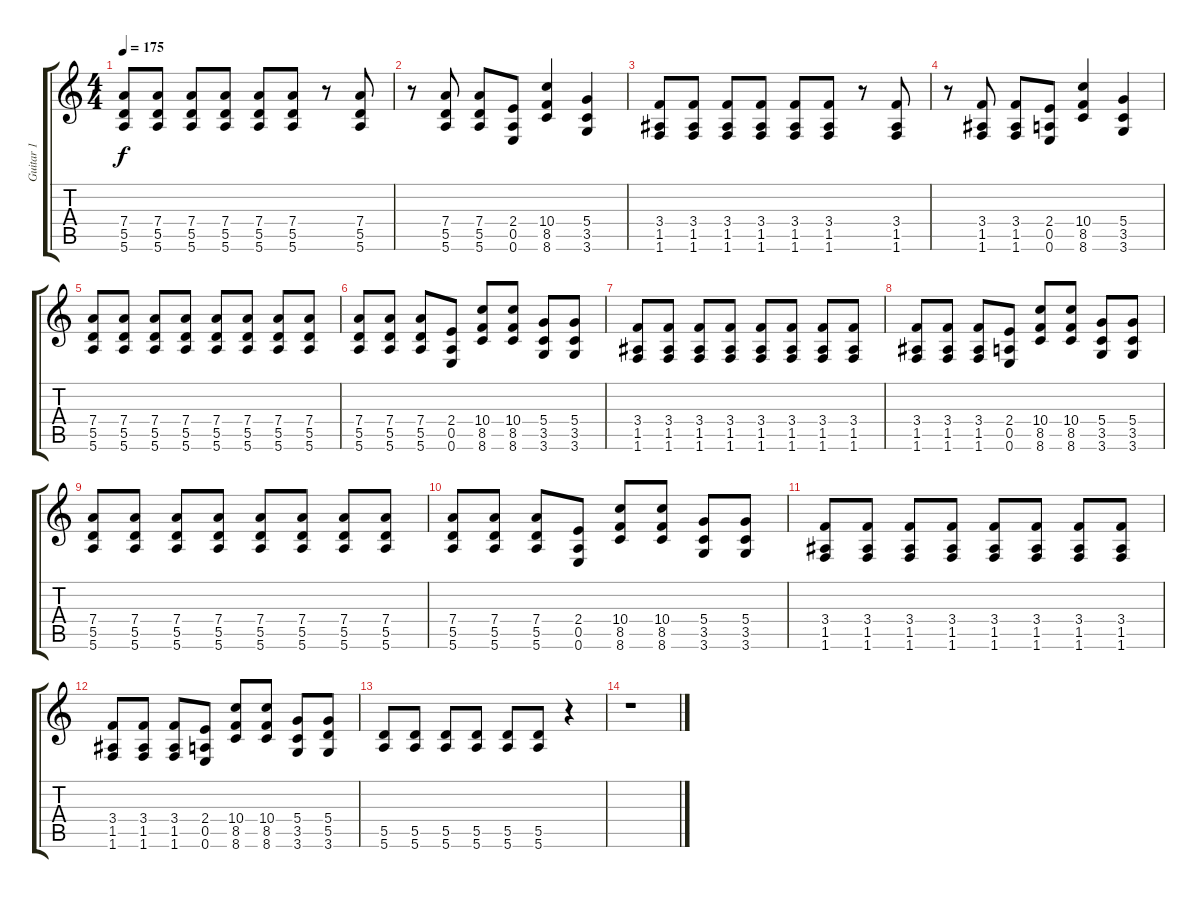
\track ("Guitar 1" "Guitar 1") {instrument overdrivenguitar}
\staff {score tabs}
\tuning (E4 B3 G3 D3 A2 E2) {hide}
\ts (4 4)
\tempo 175
\clef g2
\ks c
(7.4 5.5 5.6).8{dy f volume 15} (7.4 5.5 5.6).8 (7.4 5.5 5.6).8 (7.4 5.5 5.6).8 (7.4 5.5 5.6).8 (7.4 5.5 5.6).8 r.8 (7.4 5.5 5.6).8 |
r.8 (7.4 5.5 5.6).8 (7.4 5.5 5.6).8 (2.4 0.5 0.6).8 (10.4 8.5 8.6).4 (5.4 3.5 3.6).4 |
(3.4 1.5 1.6).8 (3.4 1.5 1.6).8 (3.4 1.5 1.6).8 (3.4 1.5 1.6).8 (3.4 1.5 1.6).8 (3.4 1.5 1.6).8 r.8 (3.4 1.5 1.6).8 |
r.8 (3.4 1.5 1.6).8 (3.4 1.5 1.6).8 (2.4 0.5 0.6).8 (10.4 8.5 8.6).4 (5.4 3.5 3.6).4 |
(7.4 5.5 5.6).8{volume 15} (7.4 5.5 5.6).8 (7.4 5.5 5.6).8 (7.4 5.5 5.6).8 (7.4 5.5 5.6).8 (7.4 5.5 5.6).8 (7.4 5.5 5.6).8 (7.4 5.5 5.6).8 |
(7.4 5.5 5.6).8 (7.4 5.5 5.6).8 (7.4 5.5 5.6).8 (2.4 0.5 0.6).8 (10.4 8.5 8.6).8 (10.4 8.5 8.6).8 (5.4 3.5 3.6).8 (5.4 3.5 3.6).8 |
(3.4 1.5 1.6).8 (3.4 1.5 1.6).8 (3.4 1.5 1.6).8 (3.4 1.5 1.6).8 (3.4 1.5 1.6).8 (3.4 1.5 1.6).8 (3.4 1.5 1.6).8 (3.4 1.5 1.6).8 |
(3.4 1.5 1.6).8 (3.4 1.5 1.6).8 (3.4 1.5 1.6).8 (2.4 0.5 0.6).8 (10.4 8.5 8.6).8 (10.4 8.5 8.6).8 (5.4 3.5 3.6).8 (5.4 3.5 3.6).8 |
(7.4 5.5 5.6).8{volume 15} (7.4 5.5 5.6).8 (7.4 5.5 5.6).8 (7.4 5.5 5.6).8 (7.4 5.5 5.6).8 (7.4 5.5 5.6).8 (7.4 5.5 5.6).8 (7.4 5.5 5.6).8 |
(7.4 5.5 5.6).8 (7.4 5.5 5.6).8 (7.4 5.5 5.6).8 (2.4 0.5 0.6).8 (10.4 8.5 8.6).8 (10.4 8.5 8.6).8 (5.4 3.5 3.6).8 (5.4 3.5 3.6).8 |
(3.4 1.5 1.6).8 (3.4 1.5 1.6).8 (3.4 1.5 1.6).8 (3.4 1.5 1.6).8 (3.4 1.5 1.6).8 (3.4 1.5 1.6).8 (3.4 1.5 1.6).8 (3.4 1.5 1.6).8 |
(3.4 1.5 1.6).8 (3.4 1.5 1.6).8 (3.4 1.5 1.6).8 (2.4 0.5 0.6).8 (10.4 8.5 8.6).8 (10.4 8.5 8.6).8 (5.4 3.5 3.6).8 (5.4 5.5 3.6).8 |
(5.5 5.6).8 (5.5 5.6).8 (5.5 5.6).8 (5.5 5.6).8 (5.5 5.6).8 (5.5 5.6).8 r.4 |
r.1
